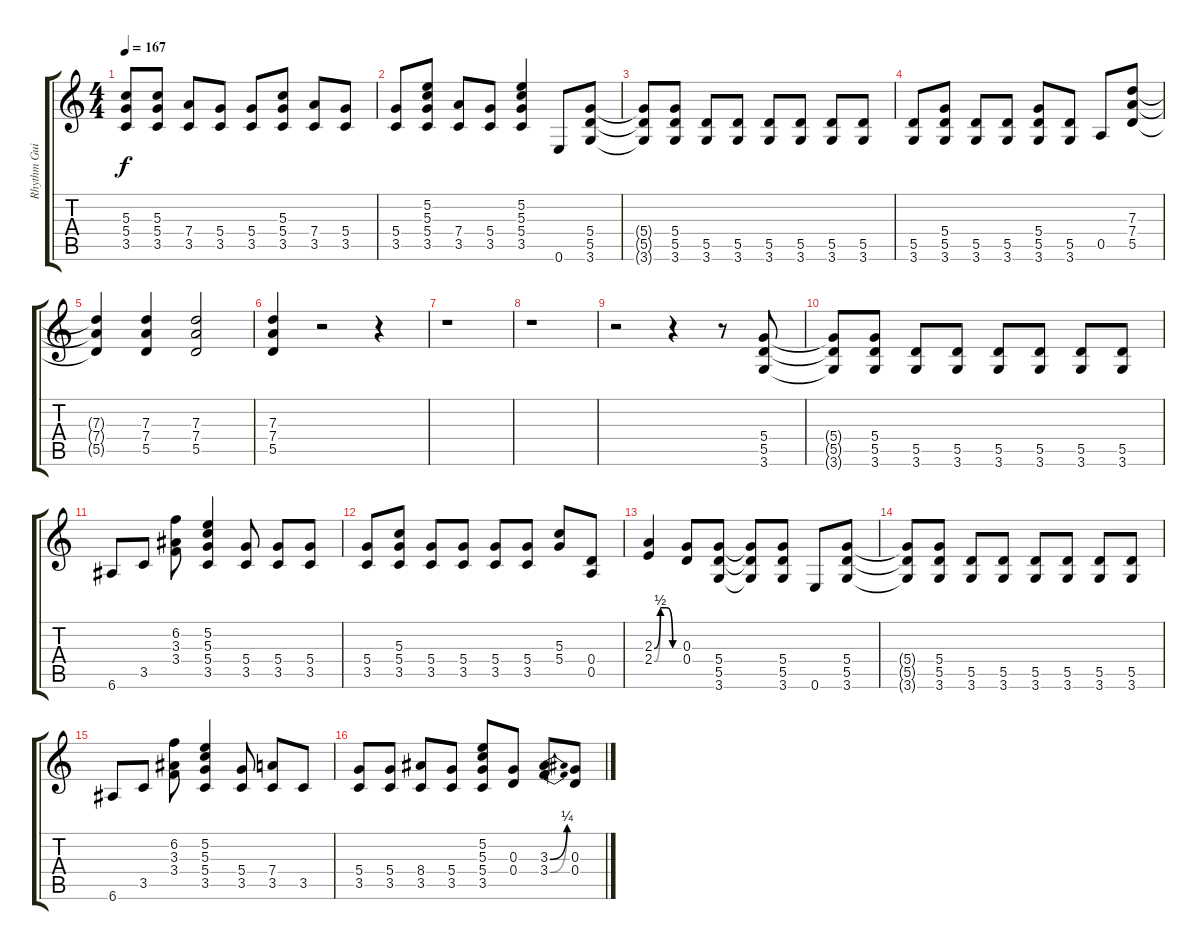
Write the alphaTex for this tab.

\track ("Rhythm Guitar 1" "Rhythm Gui") {instrument overdrivenguitar}
\staff {score tabs}
\tuning (E4 B3 G3 D3 A2 E2) {hide}
\ts (4 4)
\tempo 167
\clef g2
\ks c
(5.3{t} 5.4{t} 3.5{t}).8{dy f} (5.3 5.4 3.5).8 (7.4 3.5).8 (5.4 3.5).8 (5.4 3.5).8 (5.3 5.4 3.5).8 (7.4 3.5).8 (5.4 3.5).8 |
(5.4 3.5).8 (5.2 5.3 5.4 3.5).8 (7.4 3.5).8 (5.4 3.5).8 (5.2 5.3 5.4 3.5).4 0.6.8 (5.4 5.5 3.6).8 |
(5.4{t} 5.5{t} 3.6{t}).8 (5.4 5.5 3.6).8 (5.5 3.6).8 (5.5 3.6).8 (5.5 3.6).8 (5.5 3.6).8 (5.5 3.6).8 (5.5 3.6).8 |
(5.5 3.6).8 (5.4 5.5 3.6).8 (5.5 3.6).8 (5.5 3.6).8 (5.4 5.5 3.6).8 (5.5 3.6).8 0.5.8 (7.3 7.4 5.5).8 |
(7.3{t} 7.4{t} 5.5{t}).4 (7.3 7.4 5.5).4 (7.3 7.4 5.5).2 |
(7.3 7.4 5.5).4 r.2 r.4 |
r.1 |
r.1 |
r.2 r.4 r.8 (5.4 5.5 3.6).8 |
(5.4{t} 5.5{t} 3.6{t}).8 (5.4 5.5 3.6).8 (5.5 3.6).8 (5.5 3.6).8 (5.5 3.6).8 (5.5 3.6).8 (5.5 3.6).8 (5.5 3.6).8 |
6.6.8 3.5.8 (6.2 3.3 3.4).8 (5.2 5.3 5.4 3.5).4 (5.4 3.5).8 (5.4 3.5).8 (5.4 3.5).8 |
(5.4 3.5).8 (5.3 5.4 3.5).8 (5.4 3.5).8 (5.4 3.5).8 (5.4 3.5).8 (5.4 3.5).8 (5.3 5.4).8 (0.4 0.5).8 |
(2.3{be (custom 0 0 15 2 30 2 45 0 60 0)} 2.4{be (custom 0 0 15 2 30 2 45 0 60 0)}).4 (0.3 0.4).8 (5.4 5.5 3.6).8 (5.4{t} 5.5{t} 3.6{t}).8 (5.4 5.5 3.6).8 0.6.8 (5.4 5.5 3.6).8 |
(5.4{t} 5.5{t} 3.6{t}).8 (5.4 5.5 3.6).8 (5.5 3.6).8 (5.5 3.6).8 (5.5 3.6).8 (5.5 3.6).8 (5.5 3.6).8 (5.5 3.6).8 |
6.6.8 3.5.8 (6.2 3.3 3.4).8 (5.2 5.3 5.4 3.5).4 (5.4 3.5).8 (7.4 3.5).8 3.5.8 |
(5.4 3.5).8 (5.4 3.5).8 (8.4 3.5).8 (5.4 3.5).8 (5.2 5.3 5.4 3.5).8 (0.3 0.4).8 (3.3{be (bend 0 0 60 1)} 3.4{be (bend 0 0 60 1)}).8 (0.3 0.4).8
